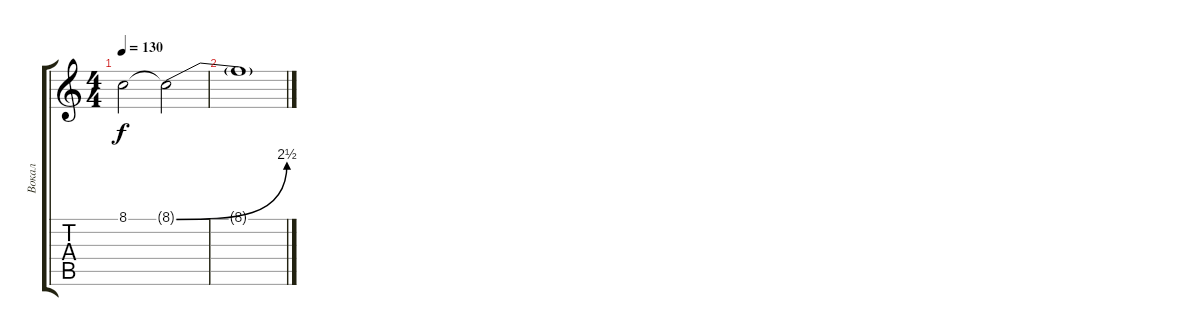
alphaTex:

\track ("Вокал" "Вокал") {instrument flute}
\staff {score tabs}
\tuning (E4 B3 G3 D3 A2 E2) {hide}
\ts (4 4)
\tempo 130
\clef g2
\ks c
8.1{t}.2{dy f} 8.1{be (bend 0 0 60 10) t}.2 |
8.1{t}.1
